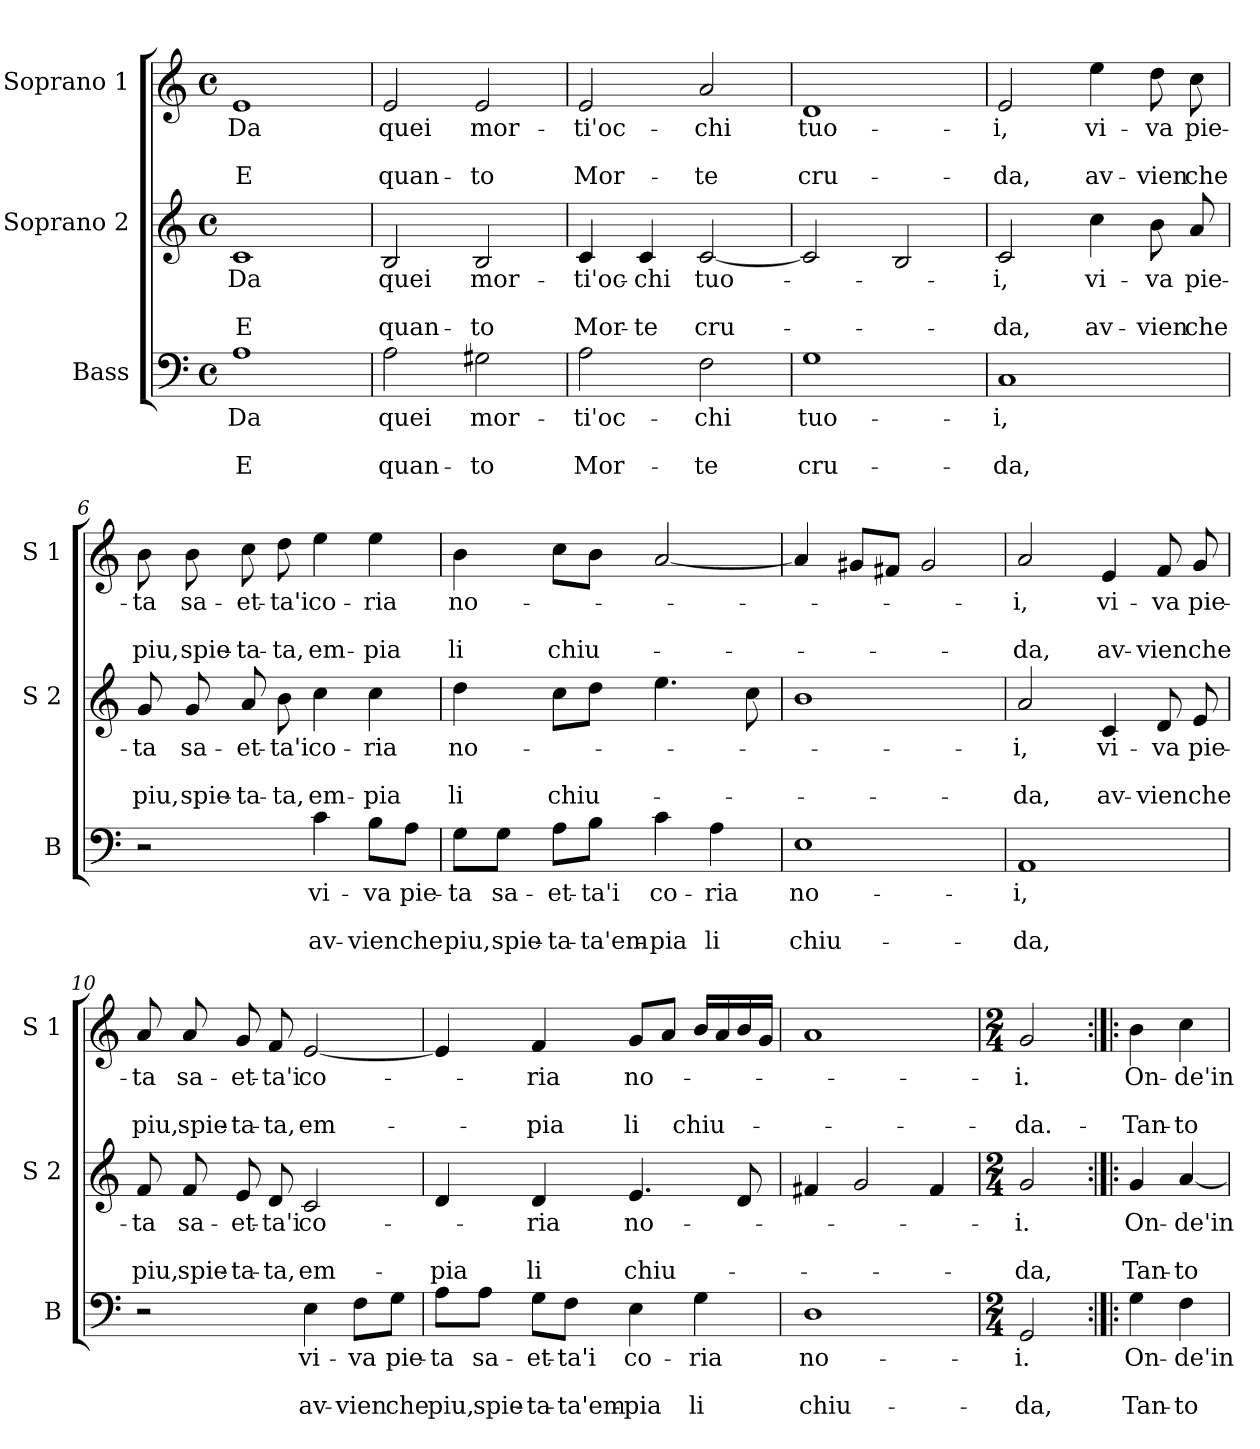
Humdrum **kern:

**kern	**text	**text	**text	**kern	**text	**text	**text	**kern	**text	**text	**text
*part3	*part3	*part3	*part3	*part2	*part2	*part2	*part2	*part1	*part1	*part1	*part1
*staff3	*staff3	*staff3	*staff3	*staff2	*staff2	*staff2	*staff2	*staff1	*staff1	*staff1	*staff1
*I"Bass	*	*	*	*I"Soprano 2	*	*	*	*I"Soprano 1	*	*	*
*I'B	*	*	*	*I'S 2	*	*	*	*I'S 1	*	*	*
*clefF4	*	*	*	*clefG2	*	*	*	*clefG2	*	*	*
*k[]	*	*	*	*k[]	*	*	*	*k[]	*	*	*
*C:	*	*	*	*C:	*	*	*	*C:	*	*	*
*M4/4	*	*	*	*M4/4	*	*	*	*M4/4	*	*	*
*met(c)	*	*	*	*met(c)	*	*	*	*met(c)	*	*	*
=1	=1	=1	=1	=1	=1	=1	=1	=1	=1	=1	=1
!	!LO:LY:b	!	!LO:LY:b	!	!LO:LY:b	!	!LO:LY:b	!	!LO:LY:b	!	!LO:LY:b
1A	Da	.	E	1c	Da	.	E	1e	Da	.	E
=2	=2	=2	=2	=2	=2	=2	=2	=2	=2	=2	=2
!	!LO:LY:b	!	!LO:LY:b	!	!LO:LY:b	!	!LO:LY:b	!	!LO:LY:b	!	!LO:LY:b
2A\	quei	.	quan-	2B/	quei	.	quan-	2e/	quei	.	quan-
!	!LO:LY:b	!	!LO:LY:b	!	!LO:LY:b	!	!LO:LY:b	!	!LO:LY:b	!	!LO:LY:b
2G#X\	mor-	.	-to	2B/	mor-	.	-to	2e/	mor-	.	-to
=3	=3	=3	=3	=3	=3	=3	=3	=3	=3	=3	=3
!	!LO:LY:b	!	!LO:LY:b	!	!LO:LY:b	!	!LO:LY:b	!	!LO:LY:b	!	!LO:LY:b
2A\	-ti'oc-	.	Mor-	4c/	-ti'oc-	.	Mor-	2e/	-ti'oc-	.	Mor-
!	!	!	!	!	!LO:LY:b	!	!LO:LY:b	!	!	!	!
.	.	.	.	4c/	-chi	.	-te	.	.	.	.
!	!LO:LY:b	!	!LO:LY:b	!	!LO:LY:b	!	!LO:LY:b	!	!LO:LY:b	!	!LO:LY:b
2F\	-chi	.	-te	[2c/	tuo-	.	cru-	2a/	-chi	.	-te
=4	=4	=4	=4	=4	=4	=4	=4	=4	=4	=4	=4
!	!LO:LY:b	!	!LO:LY:b	!	!	!	!	!	!LO:LY:b	!	!LO:LY:b
1G	tuo-	.	cru-	2c/]	.	.	.	1d	tuo-	.	cru-
.	.	.	.	2B/	.	.	.	.	.	.	.
=5	=5	=5	=5	=5	=5	=5	=5	=5	=5	=5	=5
!	!LO:LY:b	!	!LO:LY:b	!	!LO:LY:b	!	!LO:LY:b	!	!LO:LY:b	!	!LO:LY:b
1C	-i,	.	-da,	2c/	-i,	.	-da,	2e/	-i,	.	-da,
!	!	!	!	!	!LO:LY:b	!	!LO:LY:b	!	!LO:LY:b	!	!LO:LY:b
.	.	.	.	4cc\	vi-	.	av-	4ee\	vi-	.	av-
!	!	!	!	!	!LO:LY:b	!	!LO:LY:b	!	!LO:LY:b	!	!LO:LY:b
.	.	.	.	8b\	-va	.	-vien	8dd\	-va	.	-vien
!	!	!	!	!	!LO:LY:b	!	!LO:LY:b	!	!LO:LY:b	!	!LO:LY:b
.	.	.	.	8a/	pie-	.	che	8cc\	pie-	.	che
!!LO:LB:g=z
=6	=6	=6	=6	=6	=6	=6	=6	=6	=6	=6	=6
!	!	!	!	!	!LO:LY:b	!	!LO:LY:b	!	!LO:LY:b	!	!LO:LY:b
2r	.	.	.	8g/	-ta	.	piu,	8b\	-ta	.	piu,
!	!	!	!	!	!LO:LY:b	!	!LO:LY:b	!	!LO:LY:b	!	!LO:LY:b
.	.	.	.	8g/	sa-	.	spie-	8b\	sa-	.	spie-
!	!	!	!	!	!LO:LY:b	!	!LO:LY:b	!	!LO:LY:b	!	!LO:LY:b
.	.	.	.	8a/	-et-	.	-ta-	8cc\	-et-	.	-ta-
!	!	!	!	!	!LO:LY:b	!	!LO:LY:b	!	!LO:LY:b	!	!LO:LY:b
.	.	.	.	8b\	-ta'i	.	-ta,	8dd\	-ta'i	.	-ta,
!	!LO:LY:b	!	!LO:LY:b	!	!LO:LY:b	!	!LO:LY:b	!	!LO:LY:b	!	!LO:LY:b
4c\	vi-	.	av-	4cc\	co-	.	em-	4ee\	co-	.	em-
!	!LO:LY:b	!	!LO:LY:b	!	!LO:LY:b	!	!LO:LY:b	!	!LO:LY:b	!	!LO:LY:b
8B\L	-va	.	-vien	4cc\	-ria	.	-pia	4ee\	-ria	.	-pia
!	!LO:LY:b	!	!LO:LY:b	!	!	!	!	!	!	!	!
8A\J	pie-	.	che	.	.	.	.	.	.	.	.
=7	=7	=7	=7	=7	=7	=7	=7	=7	=7	=7	=7
!	!LO:LY:b	!	!LO:LY:b	!	!LO:LY:b	!	!LO:LY:b	!	!LO:LY:b	!	!LO:LY:b
8G\L	-ta	.	piu,	4dd\	no-	.	li	4b\	no-	.	li
!	!LO:LY:b	!	!LO:LY:b	!	!	!	!	!	!	!	!
8G\J	sa-	.	spie-	.	.	.	.	.	.	.	.
!	!LO:LY:b	!	!LO:LY:b	!	!	!	!LO:LY:b	!	!	!	!LO:LY:b
8A\L	-et-	.	-ta-	8cc\L	.	.	chiu-	8cc\L	.	.	chiu-
!	!LO:LY:b	!	!LO:LY:b	!	!	!	!	!	!	!	!
8B\J	-ta'i	.	-ta'em-	8dd\J	.	.	.	8b\J	.	.	.
!	!LO:LY:b	!	!LO:LY:b	!	!	!	!	!	!	!	!
4c\	co-	.	-pia	4.ee\	.	.	.	[2a/	.	.	.
!	!LO:LY:b	!	!LO:LY:b	!	!	!	!	!	!	!	!
4A\	-ria	.	li	.	.	.	.	.	.	.	.
.	.	.	.	8cc\	.	.	.	.	.	.	.
=8	=8	=8	=8	=8	=8	=8	=8	=8	=8	=8	=8
!	!LO:LY:b	!	!LO:LY:b	!	!	!	!	!	!	!	!
1E	no-	.	chiu-	1b	.	.	.	4a/]	.	.	.
.	.	.	.	.	.	.	.	8g#X/L	.	.	.
.	.	.	.	.	.	.	.	8f#X/J	.	.	.
.	.	.	.	.	.	.	.	2g#/	.	.	.
=9	=9	=9	=9	=9	=9	=9	=9	=9	=9	=9	=9
!	!LO:LY:b	!	!LO:LY:b	!	!LO:LY:b	!	!LO:LY:b	!	!LO:LY:b	!	!LO:LY:b
1AA	-i,	.	-da,	2a/	-i,	.	-da,	2a/	-i,	.	-da,
!	!	!	!	!	!LO:LY:b	!	!LO:LY:b	!	!LO:LY:b	!	!LO:LY:b
.	.	.	.	4c/	vi-	.	av-	4e/	vi-	.	av-
!	!	!	!	!	!LO:LY:b	!	!LO:LY:b	!	!LO:LY:b	!	!LO:LY:b
.	.	.	.	8d/	-va	.	-vien	8f/	-va	.	-vien
!	!	!	!	!	!LO:LY:b	!	!LO:LY:b	!	!LO:LY:b	!	!LO:LY:b
.	.	.	.	8e/	pie-	.	che	8g/	pie-	.	che
!!LO:LB:g=z
=10	=10	=10	=10	=10	=10	=10	=10	=10	=10	=10	=10
!	!	!	!	!	!LO:LY:b	!	!LO:LY:b	!	!LO:LY:b	!	!LO:LY:b
2r	.	.	.	8f/	-ta	.	piu,	8a/	-ta	.	piu,
!	!	!	!	!	!LO:LY:b	!	!LO:LY:b	!	!LO:LY:b	!	!LO:LY:b
.	.	.	.	8f/	sa-	.	spie-	8a/	sa-	.	spie-
!	!	!	!	!	!LO:LY:b	!	!LO:LY:b	!	!LO:LY:b	!	!LO:LY:b
.	.	.	.	8e/	-et-	.	-ta-	8g/	-et-	.	-ta-
!	!	!	!	!	!LO:LY:b	!	!LO:LY:b	!	!LO:LY:b	!	!LO:LY:b
.	.	.	.	8d/	-ta'i	.	-ta,	8f/	-ta'i	.	-ta,
!	!LO:LY:b	!	!LO:LY:b	!	!LO:LY:b	!	!LO:LY:b	!	!LO:LY:b	!	!LO:LY:b
4E\	vi-	.	av-	2c/	co-	.	em-	[2e/	co-	.	em-
!	!LO:LY:b	!	!LO:LY:b	!	!	!	!	!	!	!	!
8F\L	-va	.	-vien	.	.	.	.	.	.	.	.
!	!LO:LY:b	!	!LO:LY:b	!	!	!	!	!	!	!	!
8G\J	pie-	.	che	.	.	.	.	.	.	.	.
=11	=11	=11	=11	=11	=11	=11	=11	=11	=11	=11	=11
!	!LO:LY:b	!	!LO:LY:b	!	!	!	!LO:LY:b	!	!	!	!
8A\L	-ta	.	piu,	4d/	.	.	-pia	4e/]	.	.	.
!	!LO:LY:b	!	!LO:LY:b	!	!	!	!	!	!	!	!
8A\J	sa-	.	spie-	.	.	.	.	.	.	.	.
!	!LO:LY:b	!	!LO:LY:b	!	!LO:LY:b	!	!LO:LY:b	!	!LO:LY:b	!	!LO:LY:b
8G\L	-et-	.	-ta-	4d/	-ria	.	li	4f/	-ria	.	-pia
!	!LO:LY:b	!	!LO:LY:b	!	!	!	!	!	!	!	!
8F\J	-ta'i	.	-ta'em-	.	.	.	.	.	.	.	.
!	!LO:LY:b	!	!LO:LY:b	!	!LO:LY:b	!	!LO:LY:b	!	!LO:LY:b	!	!LO:LY:b
4E\	co-	.	-pia	4.e/	no-	.	chiu-	8g/L	no-	.	li
.	.	.	.	.	.	.	.	8a/J	.	.	.
!	!LO:LY:b	!	!LO:LY:b	!	!	!	!	!	!	!	!LO:LY:b
4G\	-ria	.	li	.	.	.	.	16b/LL	.	.	chiu-
.	.	.	.	.	.	.	.	16a/	.	.	.
.	.	.	.	8d/	.	.	.	16b/	.	.	.
.	.	.	.	.	.	.	.	16g/JJ	.	.	.
=12	=12	=12	=12	=12	=12	=12	=12	=12	=12	=12	=12
!	!LO:LY:b	!	!LO:LY:b	!	!	!	!	!	!	!	!
1D	no-	.	chiu-	4f#X/	.	.	.	1a	.	.	.
.	.	.	.	2g/	.	.	.	.	.	.	.
.	.	.	.	4f#/	.	.	.	.	.	.	.
=13	=13	=13	=13	=13	=13	=13	=13	=13	=13	=13	=13
*M2/4	*	*	*	*M2/4	*	*	*	*M2/4	*	*	*
!	!LO:LY:b	!	!LO:LY:b	!	!LO:LY:b	!	!LO:LY:b	!	!LO:LY:b	!	!LO:LY:b
2GG/	-i.	.	-da,	2g/	-i.	.	-da,	2g/	-i.	.	-da.-
!!LO:PB:g=z
=14:|!|:	=14:|!|:	=14:|!|:	=14:|!|:	=14:|!|:	=14:|!|:	=14:|!|:	=14:|!|:	=14:|!|:	=14:|!|:	=14:|!|:	=14:|!|:
!	!LO:LY:b	!	!LO:LY:b	!	!LO:LY:b	!	!LO:LY:b	!	!LO:LY:b	!	!LO:LY:b
4G\	On-	.	Tan-	4g/	On-	.	Tan-	4b\	On-	.	-Tan-
!	!LO:LY:b	!	!LO:LY:b	!	!LO:LY:b	!	!LO:LY:b	!	!LO:LY:b	!	!LO:LY:b
4F\	-de'in	.	-to	[4a/	-de'in	.	-to	4cc\	-de'in	.	-to
=	=	=	=	=	=	=	=	=	=	=	=
*-	*-	*-	*-	*-	*-	*-	*-	*-	*-	*-	*-
